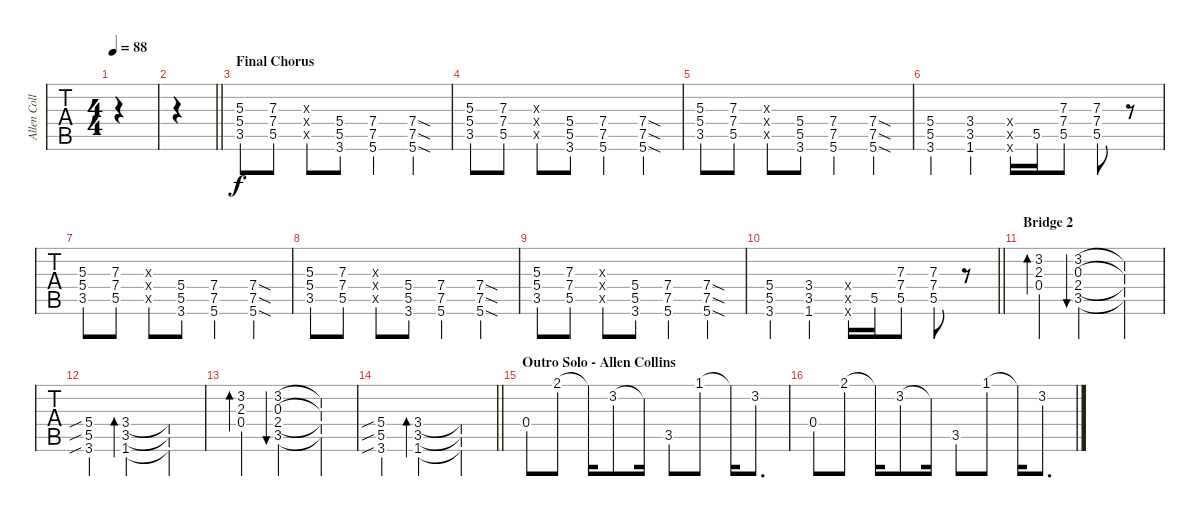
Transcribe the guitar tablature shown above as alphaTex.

\track ("Allen Collins - OverDrive" "Allen Coll") {instrument distortionguitar}
\staff {tabs}
\tuning (E4 B3 G3 D3 A2 E2) {hide}
\ts (4 4)
\tempo 88
\clef g2
\ks c
|
\barLineRight lightlight
|
\section ("" "Final Chorus")
(5.3 5.4 3.5).8 (7.3 7.4 5.5).8 (0.3{x} 0.4{x} 0.5{x}).8 (5.4 5.5 3.6).8 (7.4 7.5 5.6).4 (7.4{sod} 7.5{sod} 5.6{sod}).4 |
(5.3 5.4 3.5).8 (7.3 7.4 5.5).8 (0.3{x} 0.4{x} 0.5{x}).8 (5.4 5.5 3.6).8 (7.4 7.5 5.6).4 (7.4{sod} 7.5{sod} 5.6{sod}).4 |
(5.3 5.4 3.5).8 (7.3 7.4 5.5).8 (0.3{x} 0.4{x} 0.5{x}).8 (5.4 5.5 3.6).8 (7.4 7.5 5.6).4 (7.4{sod} 7.5{sod} 5.6{sod}).4 |
(5.4 5.5 3.6).4 (3.4 3.5 1.6).4 (0.4{x} 0.5{x} 0.6{x}).16 5.5.16 (7.3 7.4 5.5).8 (7.3 7.4 5.5).8 r.8 |
(5.3 5.4 3.5).8 (7.3 7.4 5.5).8 (0.3{x} 0.4{x} 0.5{x}).8 (5.4 5.5 3.6).8 (7.4 7.5 5.6).4 (7.4{sod} 7.5{sod} 5.6{sod}).4 |
(5.3 5.4 3.5).8 (7.3 7.4 5.5).8 (0.3{x} 0.4{x} 0.5{x}).8 (5.4 5.5 3.6).8 (7.4 7.5 5.6).4 (7.4{sod} 7.5{sod} 5.6{sod}).4 |
(5.3 5.4 3.5).8 (7.3 7.4 5.5).8 (0.3{x} 0.4{x} 0.5{x}).8 (5.4 5.5 3.6).8 (7.4 7.5 5.6).4 (7.4{sod} 7.5{sod} 5.6{sod}).4 |
\barLineRight lightlight
(5.4 5.5 3.6).4 (3.4 3.5 1.6).4 (0.4{x} 0.5{x} 0.6{x}).16 5.5.16 (7.3 7.4 5.5).8 (7.3 7.4 5.5).8 r.8 |
\section ("" "Bridge 2")
(3.2 2.3 0.4).4{bd 120 volume 11 instrument distortionguitar} (3.2 0.3 2.4 3.5).2{bu 120} (3.2{t} 0.3{t} 2.4{t} 3.5{t}).4 |
(5.4{sib} 5.5{sib} 3.6{sib}).4 (3.4 3.5 1.6).2{bd 120} (3.4{t} 3.5{t} 1.6{t}).4 |
(3.2 2.3 0.4).4{bd 120 volume 11 instrument distortionguitar} (3.2 0.3 2.4 3.5).2{bu 120} (3.2{t} 0.3{t} 2.4{t} 3.5{t}).4 |
\barLineRight lightlight
(5.4{sib} 5.5{sib} 3.6{sib}).4 (3.4 3.5 1.6).2{bd 120} (3.4{t} 3.5{t} 1.6{t}).4 |
\section ("" "Outro Solo - Allen Collins")
0.4.8{volume 7} 2.1.8 2.1{t}.16 3.2.8 3.2{t}.16 3.5.8 1.1.8 1.1{t}.16 3.2.8{d} |
0.4.8 2.1.8 2.1{t}.16 3.2.8 3.2{t}.16 3.5.8 1.1.8 1.1{t}.16 3.2.8{d}
